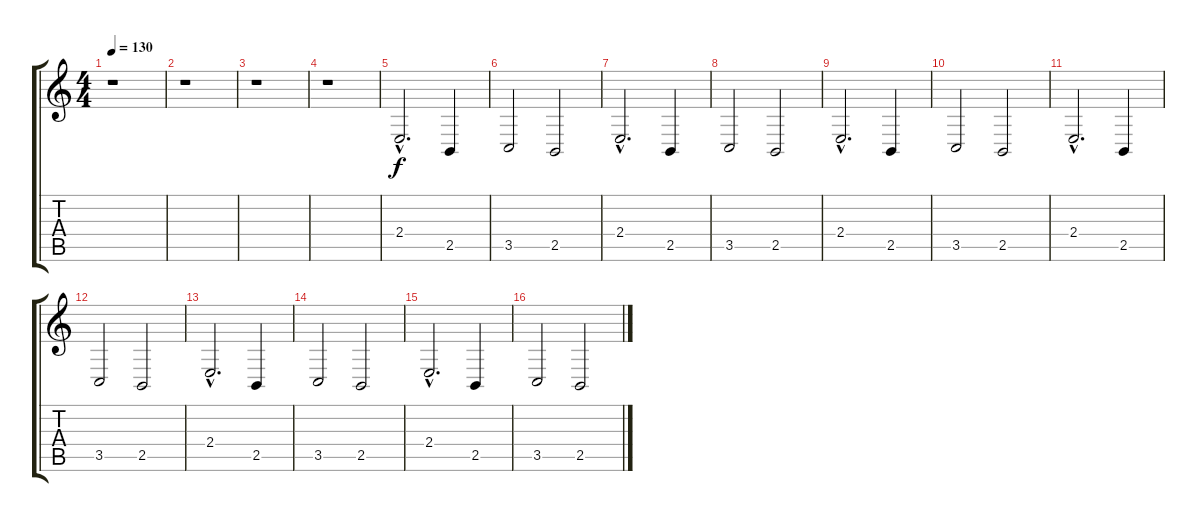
\track "" {instrument synthstrings1}
\staff {score tabs}
\tuning (E4 B3 G3 D3 A2 E2) {hide}
\ts (4 4)
\tempo 130
\clef g2
\ks c
r.1{dy f instrument synthstrings1} |
r.1 |
r.1 |
r.1 |
2.4{hac}.2{d} 2.5.4 |
3.5.2 2.5.2 |
2.4{hac}.2{d} 2.5.4 |
3.5.2 2.5.2 |
2.4{hac}.2{d} 2.5.4 |
3.5.2 2.5.2 |
2.4{hac}.2{d} 2.5.4 |
3.5.2 2.5.2 |
2.4{hac}.2{d} 2.5.4 |
3.5.2 2.5.2 |
2.4{hac}.2{d} 2.5.4 |
3.5.2 2.5.2
